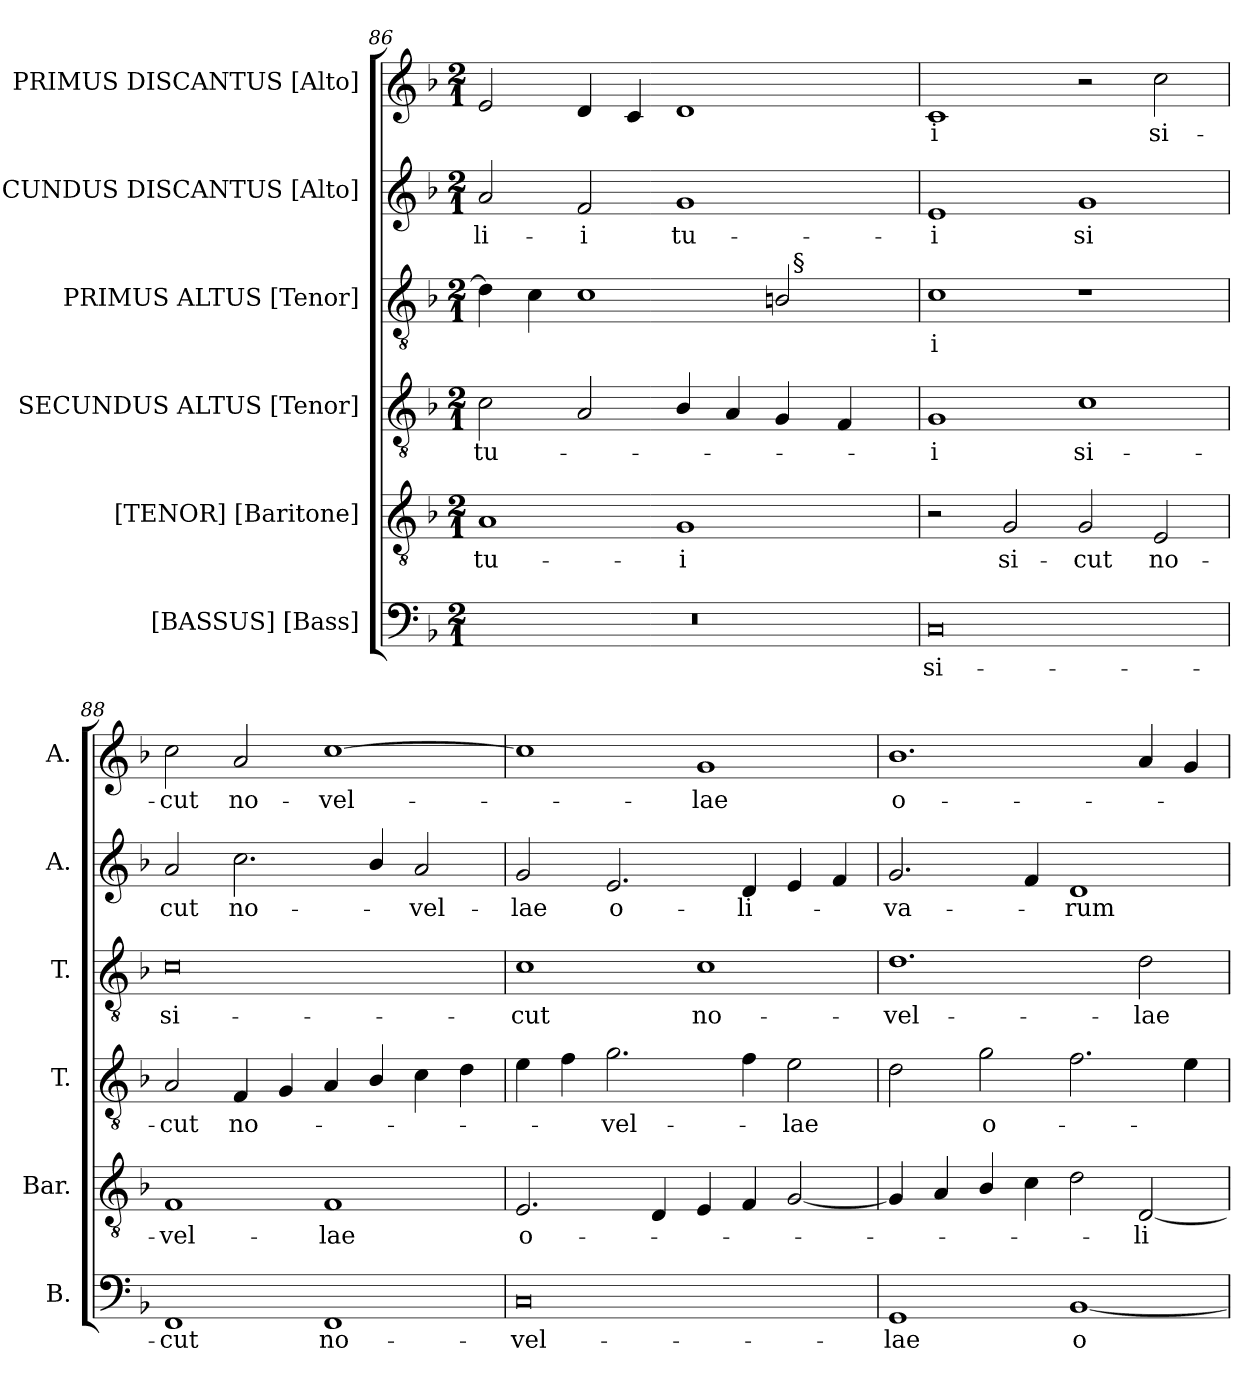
**kern	**text	**kern	**text	**kern	**text	**kern	**text	**kern	**text	**kern	**text
*part6	*part6	*part5	*part5	*part4	*part4	*part3	*part3	*part2	*part2	*part1	*part1
*staff6	*staff6	*staff5	*staff5	*staff4	*staff4	*staff3	*staff3	*staff2	*staff2	*staff1	*staff1
*I"[BASSUS] [Bass]	*	*I"[TENOR] [Baritone]	*	*I"SECUNDUS ALTUS [Tenor]	*	*I"PRIMUS ALTUS [Tenor]	*	*I"SECUNDUS DISCANTUS [Alto]	*	*I"PRIMUS DISCANTUS [Alto]	*
*I'B.	*	*I'Bar.	*	*I'T.	*	*I'T.	*	*I'A.	*	*I'A.	*
*clefF4	*	*clefGv2	*	*clefGv2	*	*clefGv2	*	*clefG2	*	*clefG2	*
*	*	*ITrd7c12	*	*ITrd7c12	*	*ITrd7c12	*	*	*	*	*
*k[b-]	*	*k[b-]	*	*k[b-]	*	*k[b-]	*	*k[b-]	*	*k[b-]	*
*F:	*	*F:	*	*F:	*	*F:	*	*F:	*	*F:	*
*M2/1	*	*M2/1	*	*M2/1	*	*M2/1	*	*M2/1	*	*M2/1	*
=86	=86	=86	=86	=86	=86	=86	=86	=86	=86	=86	=86
!LO:N:vis=1	!	!	!	!	!	!	!	!	!	!	!
!	!	!	!LO:LY:b:color=#000000	!	!	!	!	!	!	!	!
!	!	!	!	!	!LO:LY:b:color=#000000	!	!	!	!	!	!
!	!	!	!	!	!	!	!	!	!LO:LY:b:color=#000000	!	!
*	*	*	*	*	*	*^	*	*	*	*	*
0r	.	1AAi	tu-	2Ci\	tu-	4Di\]	1ryy	.	2ai/	-li-	2ei/	.
.	.	.	.	.	.	4Ci\	.	.	.	.	.	.
!	!	!	!	!	!	!	!	!	!	!LO:LY:b:color=#000000	!	!
.	.	.	.	2AAi/	.	1Ci	.	.	2fi/	-i	4di/	.
.	.	.	.	.	.	.	.	.	.	.	4ci/	.
!	!	!	!LO:LY:b:color=#000000	!	!	!	!	!	!	!	!	!
!	!	!	!	!	!	!	!	!	!	!LO:LY:b:color=#000000	!	!
.	.	1GGi	-i	4BB-i/	.	.	2ryy	.	1gi	tu-	1di	.
.	.	.	.	4AAi/	.	.	.	.	.	.	.	.
.	.	.	.	4GGi/	.	2BBni/	32ryy	.	.	.	.	.
.	.	.	.	.	.	.	256ryy	.	.	.	.	.
!	!	!	!	!	!	!	!LO:TX:a:t=§	!	!	!	!	!
.	.	.	.	.	.	.	4ryy	.	.	.	.	.
.	.	.	.	4FFi/	.	.	.	.	.	.	.	.
.	.	.	.	.	.	.	8ryy	.	.	.	.	.
.	.	.	.	.	.	.	16ryy	.	.	.	.	.
.	.	.	.	.	.	.	64..ryy	.	.	.	.	.
*	*	*	*	*	*	*v	*v	*	*	*	*	*
!!LO:LB:g=z
=87	=87	=87	=87	=87	=87	=87	=87	=87	=87	=87	=87
*	*	*	*	*	*	*^	*	*	*	*	*
!	!LO:LY:b:color=#000000	!	!	!	!	!	!	!	!	!	!	!
*	*	*	*	*	*	*v	*v	*	*	*	*	*
*	*	*	*	*	*	*^	*	*	*	*	*
!	!	!	!	!	!LO:LY:b:color=#000000	!	!	!	!	!	!	!
*	*	*	*	*	*	*v	*v	*	*	*	*	*
*	*	*	*	*	*	*^	*	*	*	*	*
!	!	!	!	!	!	!	!	!LO:LY:b:color=#000000	!	!	!	!
*	*	*	*	*	*	*v	*v	*	*	*	*	*
*	*	*	*	*	*	*^	*	*	*	*	*
!	!	!	!	!	!	!	!	!	!	!LO:LY:b:color=#000000	!	!
*	*	*	*	*	*	*v	*v	*	*	*	*	*
*	*	*	*	*	*	*^	*	*	*	*	*
!	!	!	!	!	!	!	!	!	!	!	!	!LO:LY:b:color=#000000
*	*	*	*	*	*	*v	*v	*	*	*	*	*
0Ci	si-	2r	.	1GGi	-i	1Ci	-i	1ei	-i	1ci	-i
!	!	!	!LO:LY:b:color=#000000	!	!	!	!	!	!	!	!
.	.	2GGi/	si-	.	.	.	.	.	.	.	.
!	!	!	!LO:LY:b:color=#000000	!	!	!	!	!	!	!	!
!	!	!	!	!	!LO:LY:b:color=#000000	!	!	!	!	!	!
!	!	!	!	!	!	!	!	!	!LO:LY:b:color=#000000	!	!
.	.	2GGi/	-cut	1Ci	si-	1r	.	1gi	si	2r	.
!	!	!	!LO:LY:b:color=#000000	!	!	!	!	!	!	!	!
!	!	!	!	!	!	!	!	!	!	!	!LO:LY:b:color=#000000
.	.	2EEi/	no-	.	.	.	.	.	.	2cci\	si-
=88	=88	=88	=88	=88	=88	=88	=88	=88	=88	=88	=88
!	!LO:LY:b:color=#000000	!	!	!	!	!	!	!	!	!	!
!	!	!	!LO:LY:b:color=#000000	!	!	!	!	!	!	!	!
!	!	!	!	!	!LO:LY:b:color=#000000	!	!	!	!	!	!
!	!	!	!	!	!	!	!LO:LY:b:color=#000000	!	!	!	!
!	!	!	!	!	!	!	!	!	!LO:LY:b:color=#000000	!	!
!	!	!	!	!	!	!	!	!	!	!	!LO:LY:b:color=#000000
1FFi	-cut	1FFi	-vel-	2AAi/	-cut	0Ci	si-	2ai/	cut	2cci\	-cut
!	!	!	!	!	!LO:LY:b:color=#000000	!	!	!	!	!	!
!	!	!	!	!	!	!	!	!	!LO:LY:b:color=#000000	!	!
!	!	!	!	!	!	!	!	!	!	!	!LO:LY:b:color=#000000
.	.	.	.	4FFi/	no-	.	.	2.cci\	no-	2ai/	no-
.	.	.	.	4GGi/	.	.	.	.	.	.	.
!	!LO:LY:b:color=#000000	!	!	!	!	!	!	!	!	!	!
!	!	!	!LO:LY:b:color=#000000	!	!	!	!	!	!	!	!
!	!	!	!	!	!	!	!	!	!	!	!LO:LY:b:color=#000000
1FFi	no-	1FFi	-lae	4AAi/	.	.	.	.	.	[1cci	-vel-
.	.	.	.	4BB-i/	.	.	.	4b-i/	.	.	.
!	!	!	!	!	!	!	!	!	!LO:LY:b:color=#000000	!	!
.	.	.	.	4Ci\	.	.	.	2ai/	-vel-	.	.
.	.	.	.	4Di\	.	.	.	.	.	.	.
=89	=89	=89	=89	=89	=89	=89	=89	=89	=89	=89	=89
!	!LO:LY:b:color=#000000	!	!	!	!	!	!	!	!	!	!
!	!	!	!LO:LY:b:color=#000000	!	!	!	!	!	!	!	!
!	!	!	!	!	!	!	!LO:LY:b:color=#000000	!	!	!	!
!	!	!	!	!	!	!	!	!	!LO:LY:b:color=#000000	!	!
0Ci	-vel-	2.EEi/	o-	4Ei\	.	1Ci	-cut	2gi/	-lae	1cci]	.
.	.	.	.	4Fi\	.	.	.	.	.	.	.
!	!	!	!	!	!LO:LY:b:color=#000000	!	!	!	!	!	!
!	!	!	!	!	!	!	!	!	!LO:LY:b:color=#000000	!	!
.	.	.	.	2.Gi\	-vel-	.	.	2.ei/	o-	.	.
.	.	4DDi/	.	.	.	.	.	.	.	.	.
!	!	!	!	!	!	!	!LO:LY:b:color=#000000	!	!	!	!
!	!	!	!	!	!	!	!	!	!	!	!LO:LY:b:color=#000000
.	.	4EEi/	.	.	.	1Ci	no-	.	.	1gi	-lae
!	!	!	!	!	!	!	!	!	!LO:LY:b:color=#000000	!	!
.	.	4FFi/	.	4Fi\	.	.	.	4di/	-li-	.	.
!	!	!	!	!	!LO:LY:b:color=#000000	!	!	!	!	!	!
.	.	[2GGi/	.	2Ei\	-lae	.	.	4ei/	.	.	.
.	.	.	.	.	.	.	.	4fi/	.	.	.
=90	=90	=90	=90	=90	=90	=90	=90	=90	=90	=90	=90
!	!LO:LY:b:color=#000000	!	!	!	!	!	!	!	!	!	!
!	!	!	!	!	!	!	!LO:LY:b:color=#000000	!	!	!	!
!	!	!	!	!	!	!	!	!	!LO:LY:b:color=#000000	!	!
!	!	!	!	!	!	!	!	!	!	!	!LO:LY:b:color=#000000
1GGi	-lae	4GGi/]	.	2Di\	.	1.Di	-vel-	2.gi/	-va-	1.b-i	o-
.	.	4AAi/	.	.	.	.	.	.	.	.	.
!	!	!	!	!	!LO:LY:b:color=#000000	!	!	!	!	!	!
.	.	4BB-i/	.	2Gi\	o-	.	.	.	.	.	.
.	.	4Ci\	.	.	.	.	.	4fi/	.	.	.
!	!LO:LY:b:color=#000000	!	!	!	!	!	!	!	!	!	!
!	!	!	!	!	!	!	!	!	!LO:LY:b:color=#000000	!	!
[1BB-i	o-	2Di\	.	2.Fi\	.	.	.	1di	-rum	.	.
!	!	!	!LO:LY:b:color=#000000	!	!	!	!	!	!	!	!
!	!	!	!	!	!	!	!LO:LY:b:color=#000000	!	!	!	!
.	.	[2DDi/	-li-	.	.	2Di\	-lae	.	.	4ai/	.
.	.	.	.	4Ei\	.	.	.	.	.	4gi/	.
=	=	=	=	=	=	=	=	=	=	=	=
*-	*-	*-	*-	*-	*-	*-	*-	*-	*-	*-	*-
